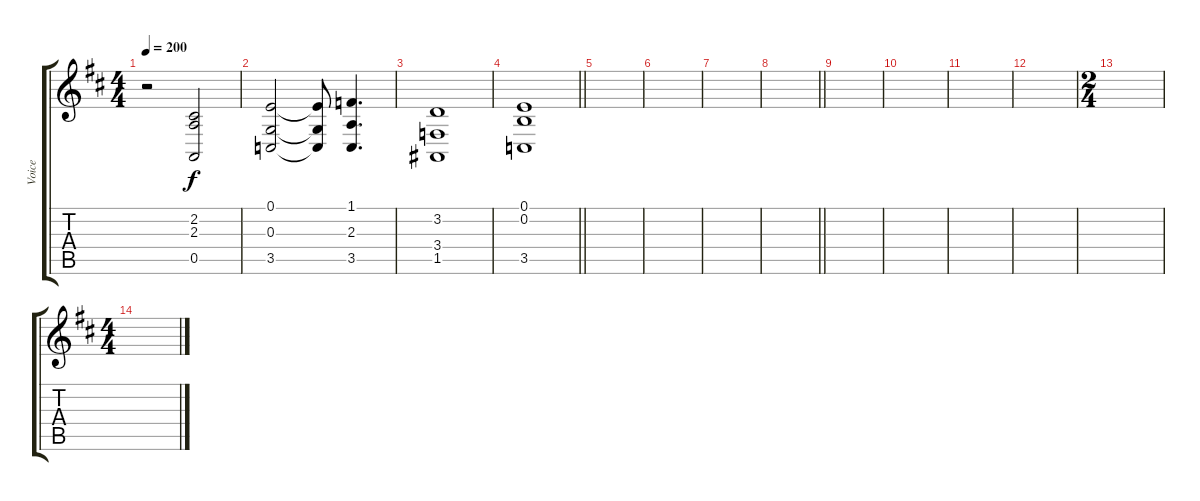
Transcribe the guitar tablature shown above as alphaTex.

\track ("Voice" "Voice") {instrument lead6voice}
\staff {score tabs}
\tuning (E4 B3 G3 D3 A2 E2) {hide}
\ts (4 4)
\tempo 200
\clef g2
\ks d
r.2{dy f} (2.2 2.3 0.5).2 |
(0.1 0.3 3.5).2 (0.1{t} 0.3{t} 3.5{t}).8 (1.1 2.3 3.5).4{d} |
(3.2 3.4 1.5).1 |
\barLineRight lightlight
(0.1 0.2 3.5).1 |
|
|
|
\barLineRight lightlight
|
|
|
|
|
\ts (2 4)
|
\ts (4 4)
